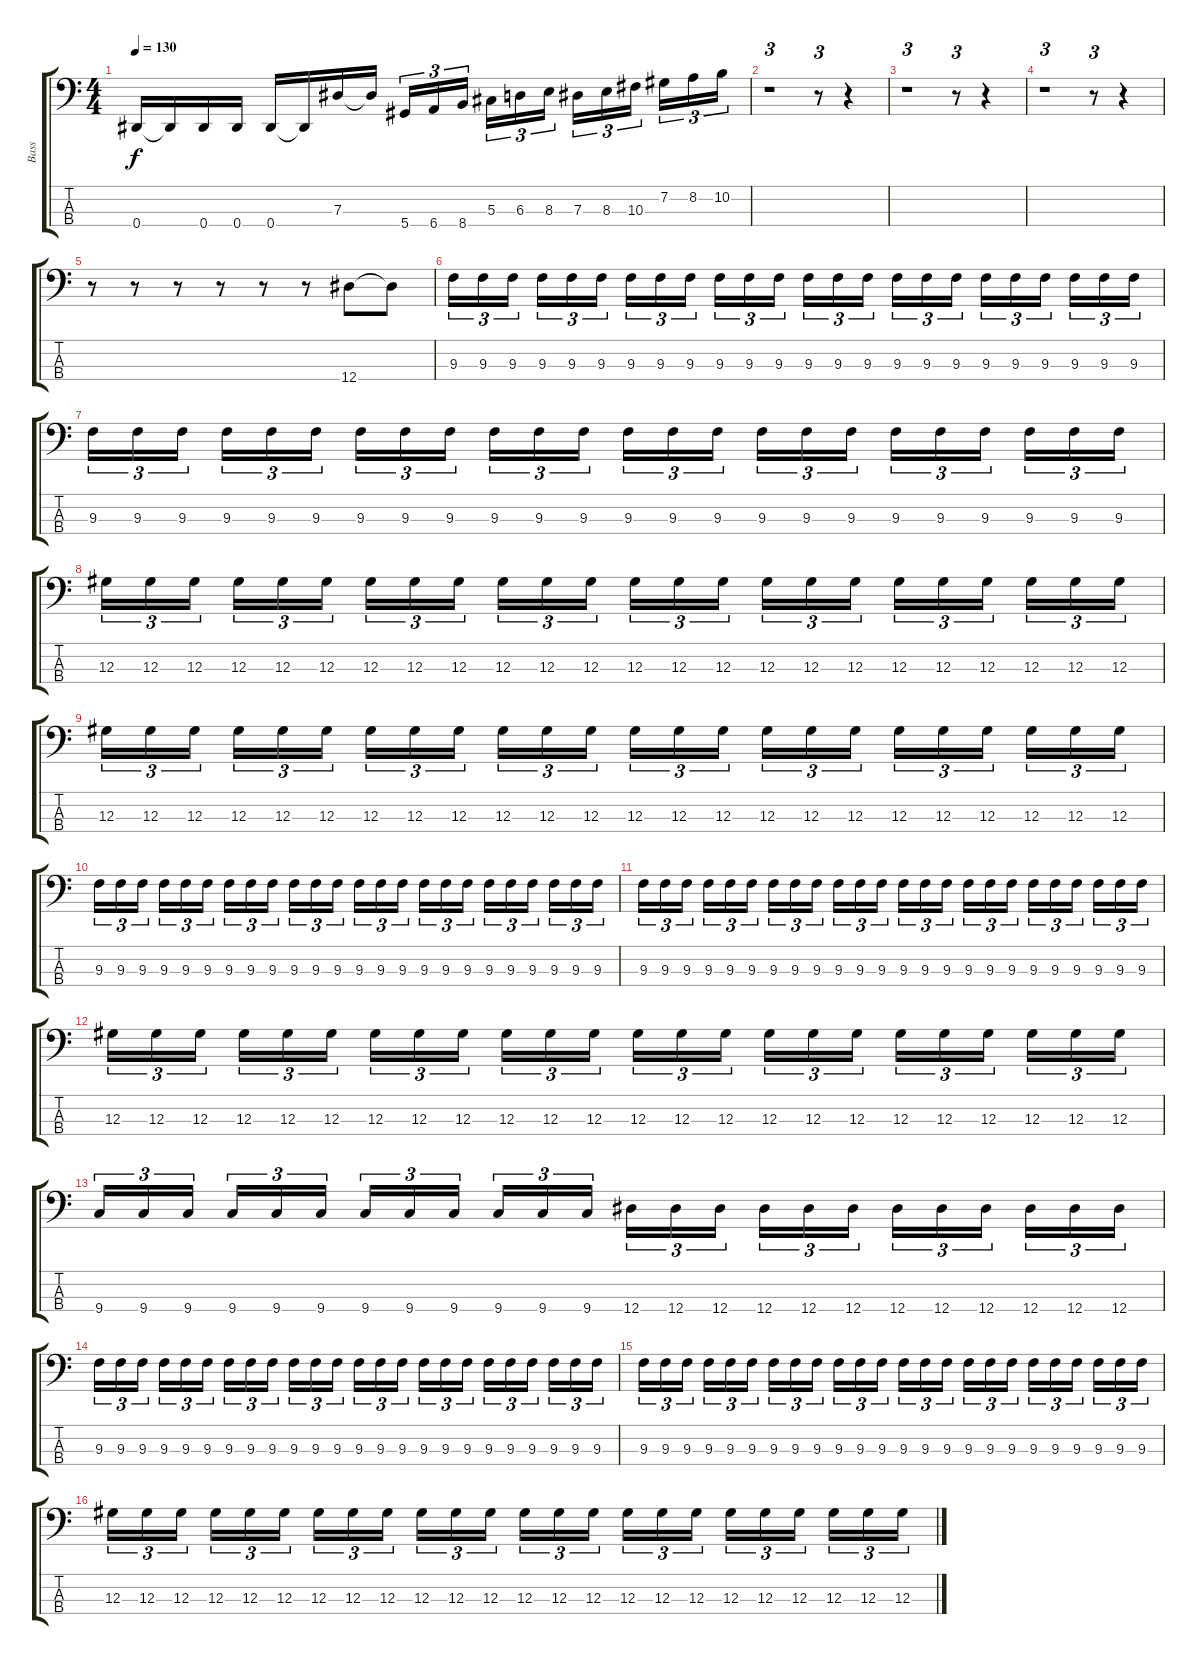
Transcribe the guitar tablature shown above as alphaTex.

\track ("Bass" "Bass") {instrument electricbassfinger}
\staff {score tabs}
\tuning (Gb2 Db2 Ab1 Eb1) {hide}
\ts (4 4)
\tempo 130
\clef f4
\ks c
0.4.16{dy f} 0.4{t}.16 0.4.16 0.4.16 0.4.16 0.4{t}.16 7.3.16 7.3{t}.16 5.4.16{tu (3 2)} 6.4.16{tu (3 2)} 8.4.16{tu (3 2) beam splitsecondary} 5.3.16{tu (3 2)} 6.3.16{tu (3 2)} 8.3.16{tu (3 2)} 7.3.16{tu (3 2)} 8.3.16{tu (3 2)} 10.3.16{tu (3 2) beam splitsecondary} 7.2.16{tu (3 2)} 8.2.16{tu (3 2)} 10.2.16{tu (3 2)} |
r.1{tu (3 2)} r.8{tu (3 2)} r.4 |
r.1{tu (3 2)} r.8{tu (3 2)} r.4 |
r.1{tu (3 2)} r.8{tu (3 2)} r.4 |
r.8 r.8 r.8 r.8 r.8 r.8 12.4.8 12.4{t}.8 |
9.3.16{tu (3 2)} 9.3.16{tu (3 2)} 9.3.16{tu (3 2) beam splitsecondary} 9.3.16{tu (3 2)} 9.3.16{tu (3 2)} 9.3.16{tu (3 2)} 9.3.16{tu (3 2)} 9.3.16{tu (3 2)} 9.3.16{tu (3 2) beam splitsecondary} 9.3.16{tu (3 2)} 9.3.16{tu (3 2)} 9.3.16{tu (3 2)} 9.3.16{tu (3 2)} 9.3.16{tu (3 2)} 9.3.16{tu (3 2) beam splitsecondary} 9.3.16{tu (3 2)} 9.3.16{tu (3 2)} 9.3.16{tu (3 2)} 9.3.16{tu (3 2)} 9.3.16{tu (3 2)} 9.3.16{tu (3 2) beam splitsecondary} 9.3.16{tu (3 2)} 9.3.16{tu (3 2)} 9.3.16{tu (3 2)} |
9.3.16{tu (3 2)} 9.3.16{tu (3 2)} 9.3.16{tu (3 2) beam splitsecondary} 9.3.16{tu (3 2)} 9.3.16{tu (3 2)} 9.3.16{tu (3 2)} 9.3.16{tu (3 2)} 9.3.16{tu (3 2)} 9.3.16{tu (3 2) beam splitsecondary} 9.3.16{tu (3 2)} 9.3.16{tu (3 2)} 9.3.16{tu (3 2)} 9.3.16{tu (3 2)} 9.3.16{tu (3 2)} 9.3.16{tu (3 2) beam splitsecondary} 9.3.16{tu (3 2)} 9.3.16{tu (3 2)} 9.3.16{tu (3 2)} 9.3.16{tu (3 2)} 9.3.16{tu (3 2)} 9.3.16{tu (3 2) beam splitsecondary} 9.3.16{tu (3 2)} 9.3.16{tu (3 2)} 9.3.16{tu (3 2)} |
12.3.16{tu (3 2)} 12.3.16{tu (3 2)} 12.3.16{tu (3 2) beam splitsecondary} 12.3.16{tu (3 2)} 12.3.16{tu (3 2)} 12.3.16{tu (3 2)} 12.3.16{tu (3 2)} 12.3.16{tu (3 2)} 12.3.16{tu (3 2) beam splitsecondary} 12.3.16{tu (3 2)} 12.3.16{tu (3 2)} 12.3.16{tu (3 2)} 12.3.16{tu (3 2)} 12.3.16{tu (3 2)} 12.3.16{tu (3 2) beam splitsecondary} 12.3.16{tu (3 2)} 12.3.16{tu (3 2)} 12.3.16{tu (3 2)} 12.3.16{tu (3 2)} 12.3.16{tu (3 2)} 12.3.16{tu (3 2) beam splitsecondary} 12.3.16{tu (3 2)} 12.3.16{tu (3 2)} 12.3.16{tu (3 2)} |
12.3.16{tu (3 2)} 12.3.16{tu (3 2)} 12.3.16{tu (3 2) beam splitsecondary} 12.3.16{tu (3 2)} 12.3.16{tu (3 2)} 12.3.16{tu (3 2)} 12.3.16{tu (3 2)} 12.3.16{tu (3 2)} 12.3.16{tu (3 2) beam splitsecondary} 12.3.16{tu (3 2)} 12.3.16{tu (3 2)} 12.3.16{tu (3 2)} 12.3.16{tu (3 2)} 12.3.16{tu (3 2)} 12.3.16{tu (3 2) beam splitsecondary} 12.3.16{tu (3 2)} 12.3.16{tu (3 2)} 12.3.16{tu (3 2)} 12.3.16{tu (3 2)} 12.3.16{tu (3 2)} 12.3.16{tu (3 2) beam splitsecondary} 12.3.16{tu (3 2)} 12.3.16{tu (3 2)} 12.3.16{tu (3 2)} |
9.3.16{tu (3 2)} 9.3.16{tu (3 2)} 9.3.16{tu (3 2) beam splitsecondary} 9.3.16{tu (3 2)} 9.3.16{tu (3 2)} 9.3.16{tu (3 2)} 9.3.16{tu (3 2)} 9.3.16{tu (3 2)} 9.3.16{tu (3 2) beam splitsecondary} 9.3.16{tu (3 2)} 9.3.16{tu (3 2)} 9.3.16{tu (3 2)} 9.3.16{tu (3 2)} 9.3.16{tu (3 2)} 9.3.16{tu (3 2) beam splitsecondary} 9.3.16{tu (3 2)} 9.3.16{tu (3 2)} 9.3.16{tu (3 2)} 9.3.16{tu (3 2)} 9.3.16{tu (3 2)} 9.3.16{tu (3 2) beam splitsecondary} 9.3.16{tu (3 2)} 9.3.16{tu (3 2)} 9.3.16{tu (3 2)} |
9.3.16{tu (3 2)} 9.3.16{tu (3 2)} 9.3.16{tu (3 2) beam splitsecondary} 9.3.16{tu (3 2)} 9.3.16{tu (3 2)} 9.3.16{tu (3 2)} 9.3.16{tu (3 2)} 9.3.16{tu (3 2)} 9.3.16{tu (3 2) beam splitsecondary} 9.3.16{tu (3 2)} 9.3.16{tu (3 2)} 9.3.16{tu (3 2)} 9.3.16{tu (3 2)} 9.3.16{tu (3 2)} 9.3.16{tu (3 2) beam splitsecondary} 9.3.16{tu (3 2)} 9.3.16{tu (3 2)} 9.3.16{tu (3 2)} 9.3.16{tu (3 2)} 9.3.16{tu (3 2)} 9.3.16{tu (3 2) beam splitsecondary} 9.3.16{tu (3 2)} 9.3.16{tu (3 2)} 9.3.16{tu (3 2)} |
12.3.16{tu (3 2)} 12.3.16{tu (3 2)} 12.3.16{tu (3 2) beam splitsecondary} 12.3.16{tu (3 2)} 12.3.16{tu (3 2)} 12.3.16{tu (3 2)} 12.3.16{tu (3 2)} 12.3.16{tu (3 2)} 12.3.16{tu (3 2) beam splitsecondary} 12.3.16{tu (3 2)} 12.3.16{tu (3 2)} 12.3.16{tu (3 2)} 12.3.16{tu (3 2)} 12.3.16{tu (3 2)} 12.3.16{tu (3 2) beam splitsecondary} 12.3.16{tu (3 2)} 12.3.16{tu (3 2)} 12.3.16{tu (3 2)} 12.3.16{tu (3 2)} 12.3.16{tu (3 2)} 12.3.16{tu (3 2) beam splitsecondary} 12.3.16{tu (3 2)} 12.3.16{tu (3 2)} 12.3.16{tu (3 2)} |
9.4.16{tu (3 2)} 9.4.16{tu (3 2)} 9.4.16{tu (3 2) beam splitsecondary} 9.4.16{tu (3 2)} 9.4.16{tu (3 2)} 9.4.16{tu (3 2)} 9.4.16{tu (3 2)} 9.4.16{tu (3 2)} 9.4.16{tu (3 2) beam splitsecondary} 9.4.16{tu (3 2)} 9.4.16{tu (3 2)} 9.4.16{tu (3 2)} 12.4.16{tu (3 2)} 12.4.16{tu (3 2)} 12.4.16{tu (3 2) beam splitsecondary} 12.4.16{tu (3 2)} 12.4.16{tu (3 2)} 12.4.16{tu (3 2)} 12.4.16{tu (3 2)} 12.4.16{tu (3 2)} 12.4.16{tu (3 2) beam splitsecondary} 12.4.16{tu (3 2)} 12.4.16{tu (3 2)} 12.4.16{tu (3 2)} |
9.3.16{tu (3 2)} 9.3.16{tu (3 2)} 9.3.16{tu (3 2) beam splitsecondary} 9.3.16{tu (3 2)} 9.3.16{tu (3 2)} 9.3.16{tu (3 2)} 9.3.16{tu (3 2)} 9.3.16{tu (3 2)} 9.3.16{tu (3 2) beam splitsecondary} 9.3.16{tu (3 2)} 9.3.16{tu (3 2)} 9.3.16{tu (3 2)} 9.3.16{tu (3 2)} 9.3.16{tu (3 2)} 9.3.16{tu (3 2) beam splitsecondary} 9.3.16{tu (3 2)} 9.3.16{tu (3 2)} 9.3.16{tu (3 2)} 9.3.16{tu (3 2)} 9.3.16{tu (3 2)} 9.3.16{tu (3 2) beam splitsecondary} 9.3.16{tu (3 2)} 9.3.16{tu (3 2)} 9.3.16{tu (3 2)} |
9.3.16{tu (3 2)} 9.3.16{tu (3 2)} 9.3.16{tu (3 2) beam splitsecondary} 9.3.16{tu (3 2)} 9.3.16{tu (3 2)} 9.3.16{tu (3 2)} 9.3.16{tu (3 2)} 9.3.16{tu (3 2)} 9.3.16{tu (3 2) beam splitsecondary} 9.3.16{tu (3 2)} 9.3.16{tu (3 2)} 9.3.16{tu (3 2)} 9.3.16{tu (3 2)} 9.3.16{tu (3 2)} 9.3.16{tu (3 2) beam splitsecondary} 9.3.16{tu (3 2)} 9.3.16{tu (3 2)} 9.3.16{tu (3 2)} 9.3.16{tu (3 2)} 9.3.16{tu (3 2)} 9.3.16{tu (3 2) beam splitsecondary} 9.3.16{tu (3 2)} 9.3.16{tu (3 2)} 9.3.16{tu (3 2)} |
12.3.16{tu (3 2)} 12.3.16{tu (3 2)} 12.3.16{tu (3 2) beam splitsecondary} 12.3.16{tu (3 2)} 12.3.16{tu (3 2)} 12.3.16{tu (3 2)} 12.3.16{tu (3 2)} 12.3.16{tu (3 2)} 12.3.16{tu (3 2) beam splitsecondary} 12.3.16{tu (3 2)} 12.3.16{tu (3 2)} 12.3.16{tu (3 2)} 12.3.16{tu (3 2)} 12.3.16{tu (3 2)} 12.3.16{tu (3 2) beam splitsecondary} 12.3.16{tu (3 2)} 12.3.16{tu (3 2)} 12.3.16{tu (3 2)} 12.3.16{tu (3 2)} 12.3.16{tu (3 2)} 12.3.16{tu (3 2) beam splitsecondary} 12.3.16{tu (3 2)} 12.3.16{tu (3 2)} 12.3.16{tu (3 2)}
